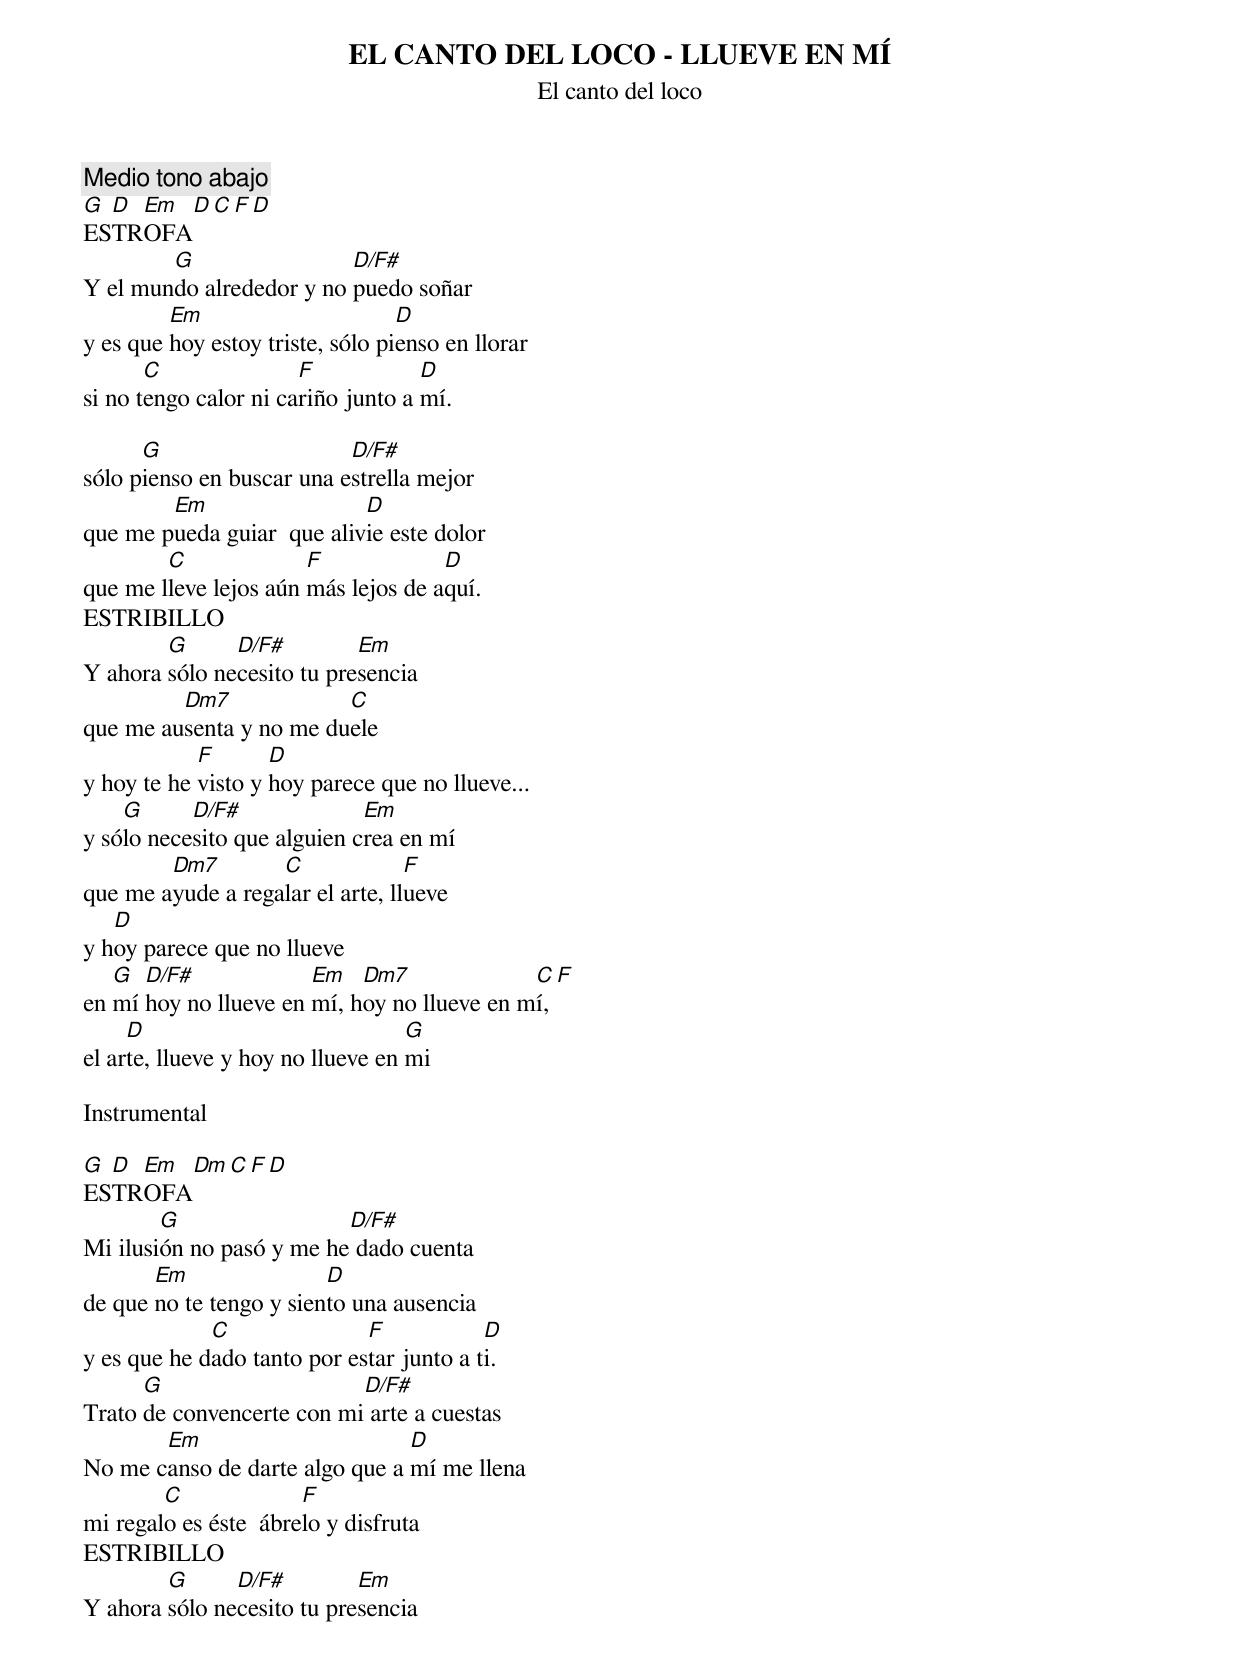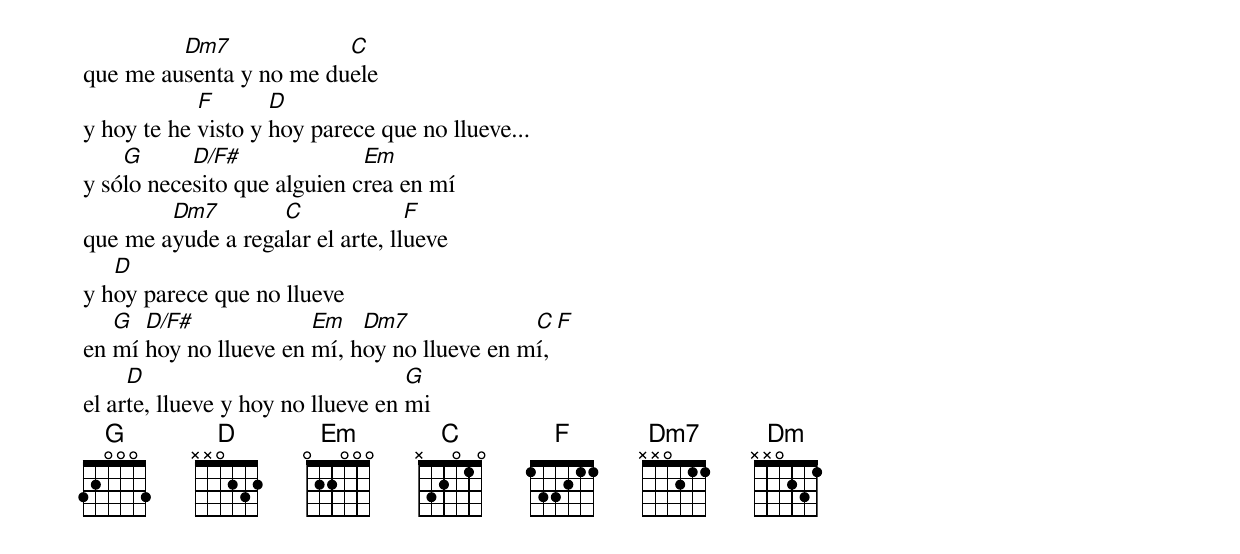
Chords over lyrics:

EL CANTO DEL LOCO - LLUEVE EN MÍ
El canto del loco
Medio tono abajo
G D Em D C F D
ESTROFA
        G                 D/F#
Y el mundo alrededor y no puedo soñar
         Em                       D
y es que hoy estoy triste, sólo pienso en llorar
       C               F            D
si no tengo calor ni cariño junto a mí.

      G                    D/F#
sólo pienso en buscar una estrella mejor
        Em                  D
que me pueda guiar  que alivie este dolor
        C              F             D
que me lleve lejos aún más lejos de aquí.
ESTRIBILLO
        G      D/F#         Em
Y ahora sólo necesito tu presencia
         Dm7             C
que me ausenta y no me duele
            F       D
y hoy te he visto y hoy parece que no llueve...
    G      D/F#              Em
y sólo necesito que alguien crea en mí
        Dm7        C              F
que me ayude a regalar el arte, llueve
   D
y hoy parece que no llueve
   G  D/F#             Em   Dm7              C    F
en mí hoy no llueve en mí, hoy no llueve en mí,
     D                             G
el arte, llueve y hoy no llueve en mi

Instrumental

G D Em Dm C F D
ESTROFA
        G                 D/F#
Mi ilusión no pasó y me he dado cuenta
       Em                D
de que no te tengo y siento una ausencia
             C               F            D
y es que he dado tanto por estar junto a ti.
      G                    D/F#
Trato de convencerte con mi arte a cuestas
       Em                       D
No me canso de darte algo que a mí me llena
        C              F
mi regalo es éste  ábrelo y disfruta
ESTRIBILLO
        G      D/F#         Em
Y ahora sólo necesito tu presencia
         Dm7             C
que me ausenta y no me duele
            F       D
y hoy te he visto y hoy parece que no llueve...
    G      D/F#              Em
y sólo necesito que alguien crea en mí
        Dm7        C              F
que me ayude a regalar el arte, llueve
   D
y hoy parece que no llueve
   G  D/F#             Em   Dm7              C    F
en mí hoy no llueve en mí, hoy no llueve en mí,
     D                             G
el arte, llueve y hoy no llueve en mi
